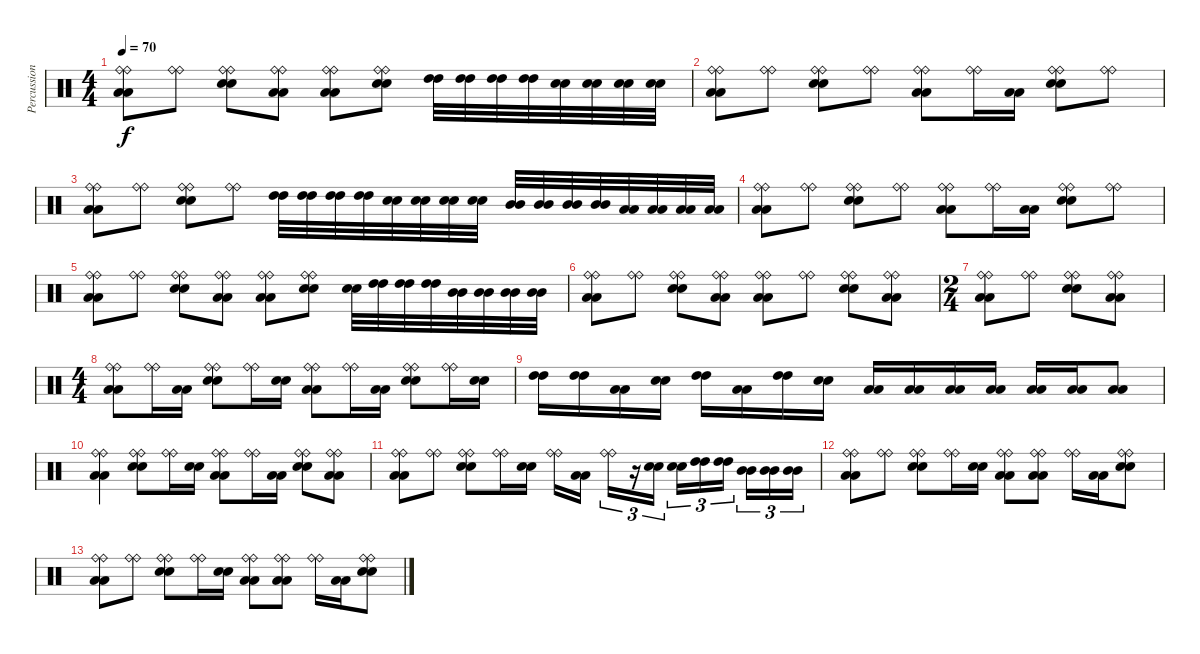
\track ("Percussions" "Percussion") {instrument percussion}
\staff {score}
\articulation defaults
\ts (4 4)
\tempo 70
\clef neutral
\ks c
("Ride (bell)" "Ride (bell)" "Low Floor Tom (hit)" "Low Floor Tom (hit)").8{dy f} ("Ride (bell)" "Ride (bell)").8 ("Ride (bell)" "Ride (bell)" "Snare (hit) 2" "Snare (hit) 2").8 ("Ride (bell)" "Ride (bell)" "Low Floor Tom (hit)" "Low Floor Tom (hit)").8 ("Ride (bell)" "Ride (bell)" "Low Floor Tom (hit)" "Low Floor Tom (hit)").8 ("Ride (bell)" "Ride (bell)" "Snare (hit) 2" "Snare (hit) 2").8 ("High Tom (hit)" "High Tom (hit)").32 ("High Tom (hit)" "High Tom (hit)").32 ("High Tom (hit)" "High Tom (hit)").32 ("High Tom (hit)" "High Tom (hit)").32 ("Snare (hit) 2" "Snare (hit) 2").32 ("Snare (hit) 2" "Snare (hit) 2").32 ("Snare (hit) 2" "Snare (hit) 2").32 ("Snare (hit) 2" "Snare (hit) 2").32 |
("Ride (bell)" "Ride (bell)" "Low Floor Tom (hit)" "Low Floor Tom (hit)").8 ("Ride (bell)" "Ride (bell)").8 ("Ride (bell)" "Ride (bell)" "Snare (hit) 2" "Snare (hit) 2").8 ("Ride (bell)" "Ride (bell)").8 ("Ride (bell)" "Ride (bell)" "Low Floor Tom (hit)" "Low Floor Tom (hit)").8 ("Ride (bell)" "Ride (bell)").16 ("Low Floor Tom (hit)" "Low Floor Tom (hit)").16 ("Ride (bell)" "Ride (bell)" "Snare (hit) 2" "Snare (hit) 2").8 ("Ride (bell)" "Ride (bell)").8 |
("Ride (bell)" "Ride (bell)" "Low Floor Tom (hit)" "Low Floor Tom (hit)").8 ("Ride (bell)" "Ride (bell)").8 ("Ride (bell)" "Ride (bell)" "Snare (hit) 2" "Snare (hit) 2").8 ("Ride (bell)" "Ride (bell)").8 ("High Tom (hit)" "High Tom (hit)").32 ("High Tom (hit)" "High Tom (hit)").32 ("High Tom (hit)" "High Tom (hit)").32 ("High Tom (hit)" "High Tom (hit)").32 ("Snare (hit) 2" "Snare (hit) 2").32 ("Snare (hit) 2" "Snare (hit) 2").32 ("Snare (hit) 2" "Snare (hit) 2").32 ("Snare (hit) 2" "Snare (hit) 2").32 ("Mid Tom (hit)" "Mid Tom (hit)").32 ("Mid Tom (hit)" "Mid Tom (hit)").32 ("Mid Tom (hit)" "Mid Tom (hit)").32 ("Mid Tom (hit)" "Mid Tom (hit)").32 ("Low Tom (hit)" "Low Tom (hit)").32 ("Low Tom (hit)" "Low Tom (hit)").32 ("Low Tom (hit)" "Low Tom (hit)").32 ("Low Tom (hit)" "Low Tom (hit)").32 |
("Ride (bell)" "Ride (bell)" "Low Floor Tom (hit)" "Low Floor Tom (hit)").8 ("Ride (bell)" "Ride (bell)").8 ("Ride (bell)" "Ride (bell)" "Snare (hit) 2" "Snare (hit) 2").8 ("Ride (bell)" "Ride (bell)").8 ("Ride (bell)" "Ride (bell)" "Low Floor Tom (hit)" "Low Floor Tom (hit)").8 ("Ride (bell)" "Ride (bell)").16 ("Low Floor Tom (hit)" "Low Floor Tom (hit)").16 ("Ride (bell)" "Ride (bell)" "Snare (hit) 2" "Snare (hit) 2").8 ("Ride (bell)" "Ride (bell)").8 |
("Ride (bell)" "Ride (bell)" "Low Floor Tom (hit)" "Low Floor Tom (hit)").8 ("Ride (bell)" "Ride (bell)").8 ("Ride (bell)" "Ride (bell)" "Snare (hit) 2" "Snare (hit) 2").8 ("Ride (bell)" "Ride (bell)" "Low Floor Tom (hit)" "Low Floor Tom (hit)").8 ("Ride (bell)" "Ride (bell)" "Low Floor Tom (hit)" "Low Floor Tom (hit)").8 ("Ride (bell)" "Ride (bell)" "Snare (hit) 2" "Snare (hit) 2").8 ("Snare (hit) 2" "Snare (hit) 2").32 ("High Tom (hit)" "High Tom (hit)").32 ("High Tom (hit)" "High Tom (hit)").32 ("High Tom (hit)" "High Tom (hit)").32 ("Mid Tom (hit)" "Mid Tom (hit)").32 ("Mid Tom (hit)" "Mid Tom (hit)").32 ("Mid Tom (hit)" "Mid Tom (hit)").32 ("Mid Tom (hit)" "Mid Tom (hit)").32 |
("Ride (bell)" "Ride (bell)" "Low Floor Tom (hit)" "Low Floor Tom (hit)").8 ("Ride (bell)" "Ride (bell)").8 ("Ride (bell)" "Ride (bell)" "Snare (hit) 2" "Snare (hit) 2").8 ("Ride (bell)" "Ride (bell)" "Low Floor Tom (hit)" "Low Floor Tom (hit)").8 ("Ride (bell)" "Ride (bell)" "Low Floor Tom (hit)" "Low Floor Tom (hit)").8 ("Ride (bell)" "Ride (bell)").8 ("Ride (bell)" "Ride (bell)" "Snare (hit) 2" "Snare (hit) 2").8 ("Ride (bell)" "Ride (bell)" "Low Floor Tom (hit)" "Low Floor Tom (hit)").8 |
\ts (2 4)
("Ride (bell)" "Ride (bell)" "Low Floor Tom (hit)" "Low Floor Tom (hit)").8 ("Ride (bell)" "Ride (bell)").8 ("Ride (bell)" "Ride (bell)" "Snare (hit) 2" "Snare (hit) 2").8 ("Ride (bell)" "Ride (bell)" "Low Floor Tom (hit)" "Low Floor Tom (hit)").8 |
\ts (4 4)
("Ride (bell)" "Ride (bell)" "Low Floor Tom (hit)" "Low Floor Tom (hit)").8 ("Ride (bell)" "Ride (bell)").16 ("Low Floor Tom (hit)" "Low Floor Tom (hit)").16 ("Ride (bell)" "Ride (bell)" "Snare (hit) 2" "Snare (hit) 2").8 ("Ride (bell)" "Ride (bell)").16 ("Snare (hit) 2" "Snare (hit) 2").16 ("Ride (bell)" "Ride (bell)" "Low Floor Tom (hit)" "Low Floor Tom (hit)").8 ("Ride (bell)" "Ride (bell)").16 ("Low Floor Tom (hit)" "Low Floor Tom (hit)").16 ("Ride (bell)" "Ride (bell)" "Snare (hit) 2" "Snare (hit) 2").8 ("Ride (bell)" "Ride (bell)").16 ("Snare (hit) 2" "Snare (hit) 2").16 |
("High Tom (hit)" "High Tom (hit)").16 ("High Tom (hit)" "High Tom (hit)").16 ("Low Floor Tom (hit)" "Low Floor Tom (hit)").16 ("Snare (hit) 2" "Snare (hit) 2").16 ("High Tom (hit)" "High Tom (hit)").16 ("Low Floor Tom (hit)" "Low Floor Tom (hit)").16 ("High Tom (hit)" "High Tom (hit)").16 ("Snare (hit) 2" "Snare (hit) 2").16 ("Low Floor Tom (hit)" "Low Floor Tom (hit)").16 ("Low Tom (hit)" "Low Tom (hit)").16 ("Low Tom (hit)" "Low Tom (hit)").16 ("Low Floor Tom (hit)" "Low Floor Tom (hit)").16 ("Low Tom (hit)" "Low Tom (hit)").16 ("Low Tom (hit)" "Low Tom (hit)").16 ("Low Floor Tom (hit)" "Low Floor Tom (hit)").8 |
("Ride (bell)" "Ride (bell)" "Low Floor Tom (hit)" "Low Floor Tom (hit)").4 ("Ride (bell)" "Ride (bell)" "Snare (hit) 2" "Snare (hit) 2").8 ("Ride (bell)" "Ride (bell)").16 ("Snare (hit) 2" "Snare (hit) 2").16 ("Ride (bell)" "Ride (bell)" "Low Floor Tom (hit)" "Low Floor Tom (hit)").8 ("Ride (bell)" "Ride (bell)").16 ("Low Floor Tom (hit)" "Low Floor Tom (hit)").16 ("Ride (bell)" "Ride (bell)" "Snare (hit) 2" "Snare (hit) 2").8 ("Ride (bell)" "Ride (bell)" "Low Floor Tom (hit)" "Low Floor Tom (hit)").8 |
("Ride (bell)" "Ride (bell)" "Low Floor Tom (hit)" "Low Floor Tom (hit)").8 ("Ride (bell)" "Ride (bell)").8 ("Ride (bell)" "Ride (bell)" "Snare (hit) 2" "Snare (hit) 2").8 ("Ride (bell)" "Ride (bell)").16 ("Snare (hit) 2" "Snare (hit) 2").16 ("Ride (bell)" "Ride (bell)").16 ("Low Floor Tom (hit)" "Low Floor Tom (hit)").16 ("Ride (bell)" "Ride (bell)").16{tu (3 2)} r.16{tu (3 2)} ("Snare (hit) 2" "Snare (hit) 2").16{tu (3 2)} ("Snare (hit) 2" "Snare (hit) 2").16{tu (3 2)} ("High Tom (hit)" "High Tom (hit)").16{tu (3 2)} ("High Tom (hit)" "High Tom (hit)").16{tu (3 2)} ("Mid Tom (hit)" "Mid Tom (hit)").16{tu (3 2)} ("Mid Tom (hit)" "Mid Tom (hit)").16{tu (3 2)} ("Mid Tom (hit)" "Mid Tom (hit)").16{tu (3 2)} |
("Ride (bell)" "Ride (bell)" "Low Floor Tom (hit)" "Low Floor Tom (hit)").8{volume 0} ("Ride (bell)" "Ride (bell)").8 ("Ride (bell)" "Ride (bell)" "Snare (hit) 2" "Snare (hit) 2").8 ("Ride (bell)" "Ride (bell)").16 ("Snare (hit) 2" "Snare (hit) 2").16 ("Ride (bell)" "Ride (bell)" "Low Floor Tom (hit)" "Low Floor Tom (hit)").8 ("Ride (bell)" "Ride (bell)" "Low Floor Tom (hit)" "Low Floor Tom (hit)").8 ("Ride (bell)" "Ride (bell)").16 ("Low Floor Tom (hit)" "Low Floor Tom (hit)").16 ("Ride (bell)" "Ride (bell)" "Snare (hit) 2" "Snare (hit) 2").8 |
("Ride (bell)" "Ride (bell)" "Low Floor Tom (hit)" "Low Floor Tom (hit)").8 ("Ride (bell)" "Ride (bell)").8 ("Ride (bell)" "Ride (bell)" "Snare (hit) 2" "Snare (hit) 2").8 ("Ride (bell)" "Ride (bell)").16 ("Snare (hit) 2" "Snare (hit) 2").16 ("Ride (bell)" "Ride (bell)" "Low Floor Tom (hit)" "Low Floor Tom (hit)").8 ("Ride (bell)" "Ride (bell)" "Low Floor Tom (hit)" "Low Floor Tom (hit)").8 ("Ride (bell)" "Ride (bell)").16 ("Low Floor Tom (hit)" "Low Floor Tom (hit)").16 ("Ride (bell)" "Ride (bell)" "Snare (hit) 2" "Snare (hit) 2").8
